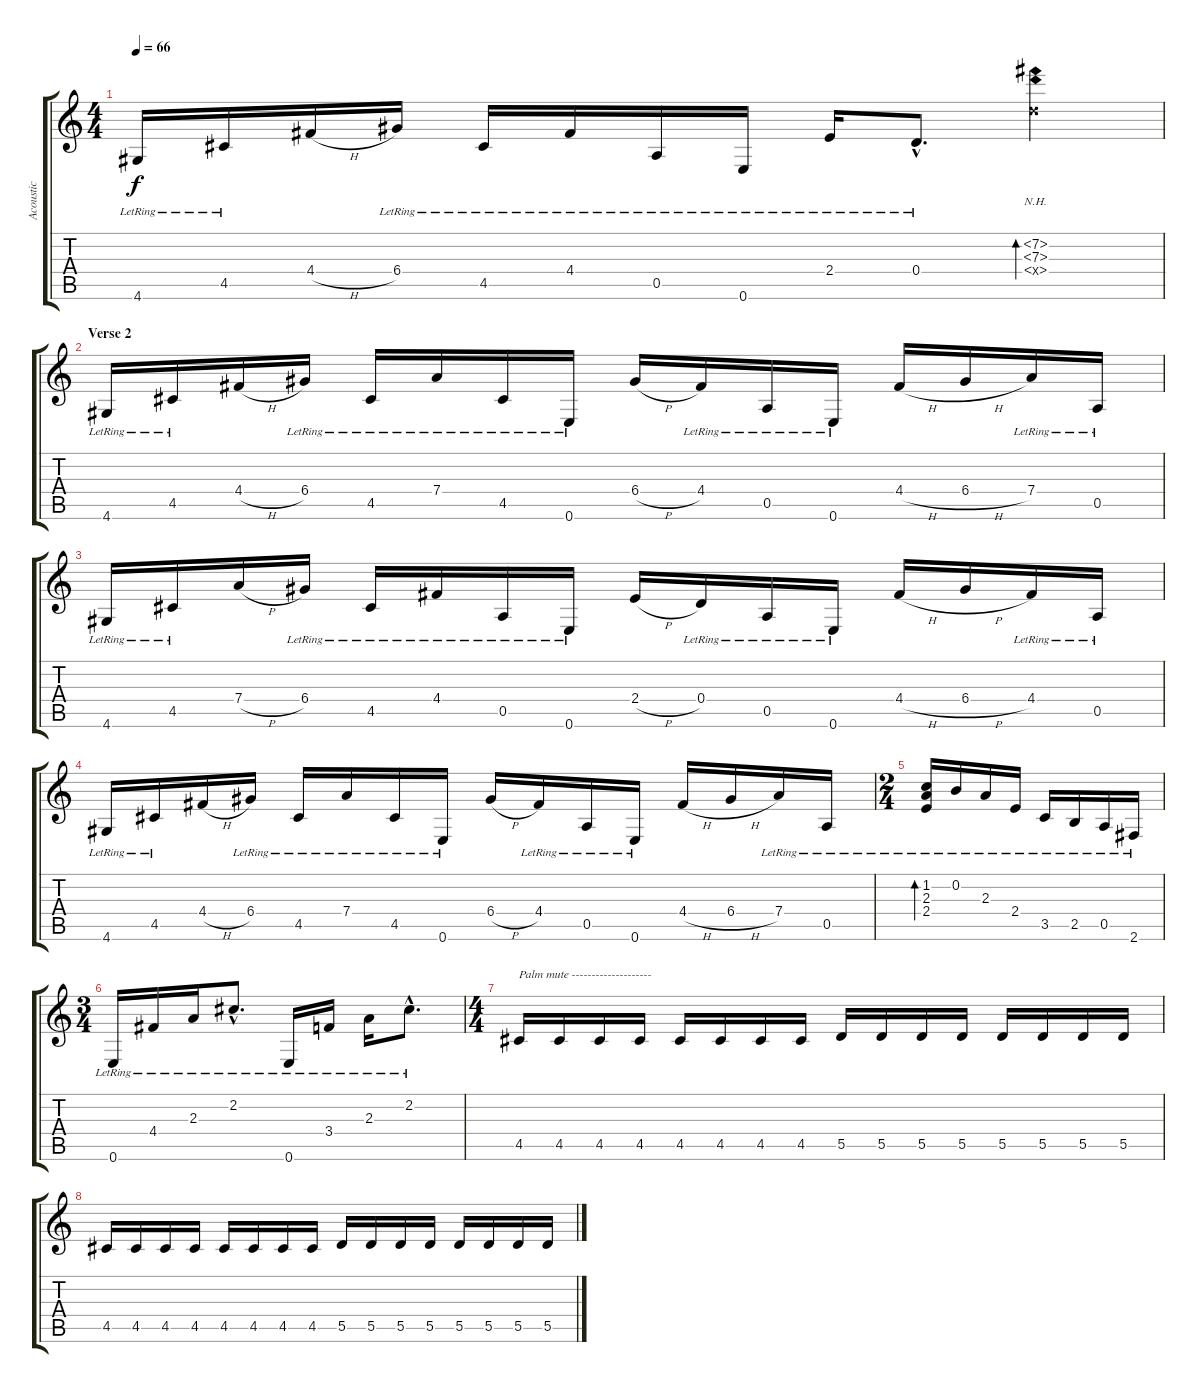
\track ("Acoustic" "Acoustic") {instrument electricguitarjazz}
\staff {score tabs}
\tuning (E4 B3 G3 D3 A2 E2) {hide}
\ts (4 4)
\tempo 66
\clef g2
\ks c
4.6{lr}.16{dy f} 4.5{lr}.16 4.4{h}.16 6.4{lr}.16 4.5{lr}.16 4.4{lr}.16 0.5{lr}.16 0.6{lr}.16 2.4{lr}.16 0.4{hac lr}.8{d} (7.2{nh} 7.3{nh} 0.4{nh x}).4{bd 240} |
\section ("" "Verse 2")
4.6{lr}.16 4.5{lr}.16 4.4{h}.16 6.4{lr}.16 4.5{lr}.16 7.4{lr}.16 4.5{lr}.16 0.6{lr}.16 6.4{h}.16 4.4{lr}.16 0.5{lr}.16 0.6{lr}.16 4.4{h}.16 6.4{h}.16 7.4{lr}.16 0.5{lr}.16 |
4.6{lr}.16 4.5{lr}.16 7.4{h}.16 6.4{lr}.16 4.5{lr}.16 4.4{lr}.16 0.5{lr}.16 0.6{lr}.16 2.4{h}.16 0.4{lr}.16 0.5{lr}.16 0.6{lr}.16 4.4{h}.16 6.4{h}.16 4.4{lr}.16 0.5{lr}.16 |
4.6{lr}.16 4.5{lr}.16 4.4{h}.16 6.4{lr}.16 4.5{lr}.16 7.4{lr}.16 4.5{lr}.16 0.6{lr}.16 6.4{h}.16 4.4{lr}.16 0.5{lr}.16 0.6{lr}.16 4.4{h}.16 6.4{h}.16 7.4{lr}.16 0.5{lr}.16 |
\ts (2 4)
(1.2{lr} 2.3{lr} 2.4{lr}).16{bd 240} 0.2{lr}.16 2.3{lr}.16 2.4{lr}.16 3.5{lr}.16 2.5{lr}.16 0.5{lr}.16 2.6{lr}.16 |
\ts (3 4)
0.6{lr}.16 4.4{lr}.16 2.3{lr}.16 2.2{hac lr}.8{d} 0.6{lr}.16 3.4{lr}.16 2.3{lr}.16 2.2{hac lr}.8{d} |
\ts (4 4)
4.5.16{txt "Palm mute --------------------"} 4.5.16 4.5.16 4.5.16 4.5.16 4.5.16 4.5.16 4.5.16 5.5.16 5.5.16 5.5.16 5.5.16 5.5.16 5.5.16 5.5.16 5.5.16 |
4.5.16 4.5.16 4.5.16 4.5.16 4.5.16 4.5.16 4.5.16 4.5.16 5.5.16 5.5.16 5.5.16 5.5.16 5.5.16 5.5.16 5.5.16 5.5.16
